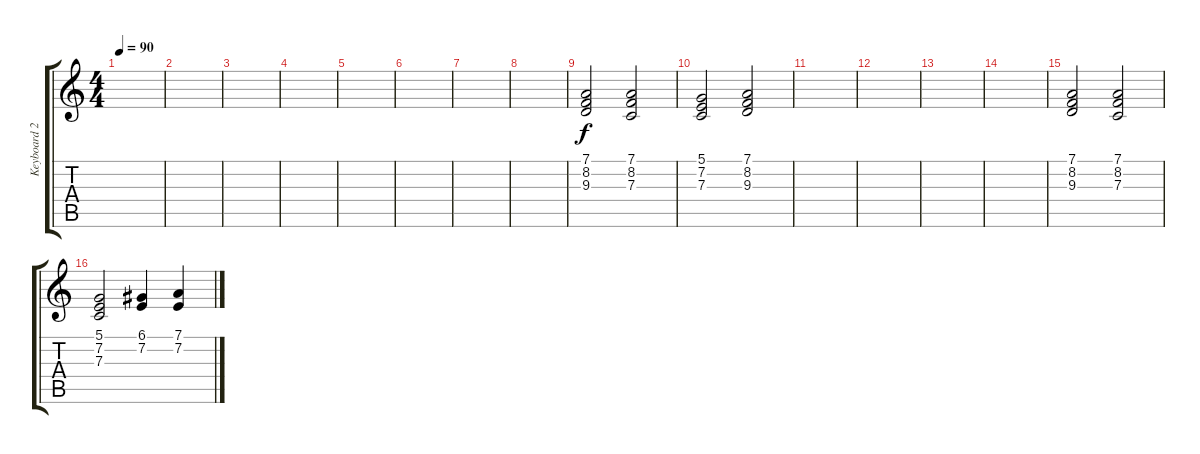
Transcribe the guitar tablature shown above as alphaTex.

\track ("Keyboard 2" "Keyboard 2") {instrument stringensemble1}
\staff {score tabs}
\tuning (D4 A3 F3 C3 G2 D2) {hide}
\ts (4 4)
\tempo 90
\clef g2
\ks c
|
|
|
|
|
|
|
|
(7.1 8.2 9.3).2{dy f volume 10} (7.1 8.2 7.3).2 |
(5.1 7.2 7.3).2 (7.1 8.2 9.3).2 |
|
|
|
|
(7.1 8.2 9.3).2 (7.1 8.2 7.3).2 |
(5.1 7.2 7.3).2 (6.1 7.2).4 (7.1 7.2).4
